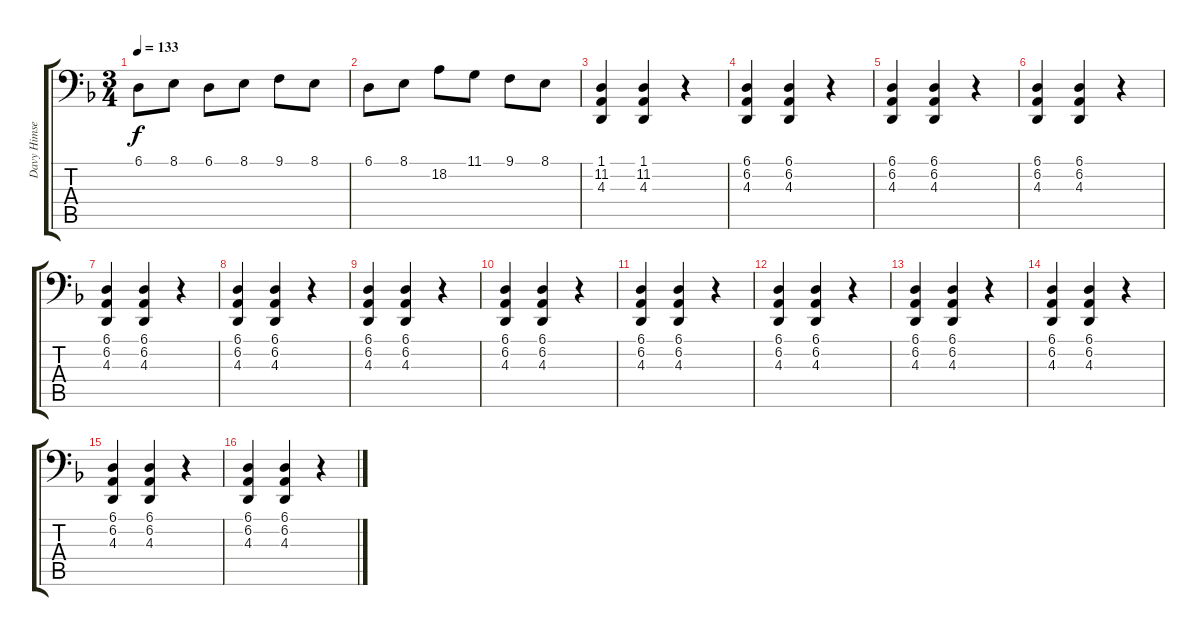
\track ("Davy Himself" "Davy Himse") {instrument churchorgan}
\staff {score tabs}
\tuning (Ab2 Eb2 Bb1 F1 C1 G0) {hide}
\ts (3 4)
\tempo 133
\clef f4
\ks dminor
6.1.8{dy f volume 16 instrument churchorgan} 8.1.8 6.1.8 8.1.8 9.1.8 8.1.8 |
6.1.8 8.1.8 18.2.8 11.1.8 9.1.8 8.1.8 |
(1.1 11.2 4.3).4 (1.1 11.2 4.3).4 r.4 |
(6.1 6.2 4.3).4 (6.1 6.2 4.3).4 r.4 |
(6.1 6.2 4.3).4 (6.1 6.2 4.3).4 r.4 |
(6.1 6.2 4.3).4 (6.1 6.2 4.3).4 r.4 |
(6.1 6.2 4.3).4 (6.1 6.2 4.3).4 r.4 |
(6.1 6.2 4.3).4 (6.1 6.2 4.3).4 r.4 |
(6.1 6.2 4.3).4 (6.1 6.2 4.3).4 r.4 |
(6.1 6.2 4.3).4 (6.1 6.2 4.3).4 r.4 |
(6.1 6.2 4.3).4 (6.1 6.2 4.3).4 r.4 |
(6.1 6.2 4.3).4 (6.1 6.2 4.3).4 r.4 |
(6.1 6.2 4.3).4 (6.1 6.2 4.3).4 r.4 |
(6.1 6.2 4.3).4 (6.1 6.2 4.3).4 r.4 |
(6.1 6.2 4.3).4 (6.1 6.2 4.3).4 r.4 |
(6.1 6.2 4.3).4 (6.1 6.2 4.3).4 r.4
